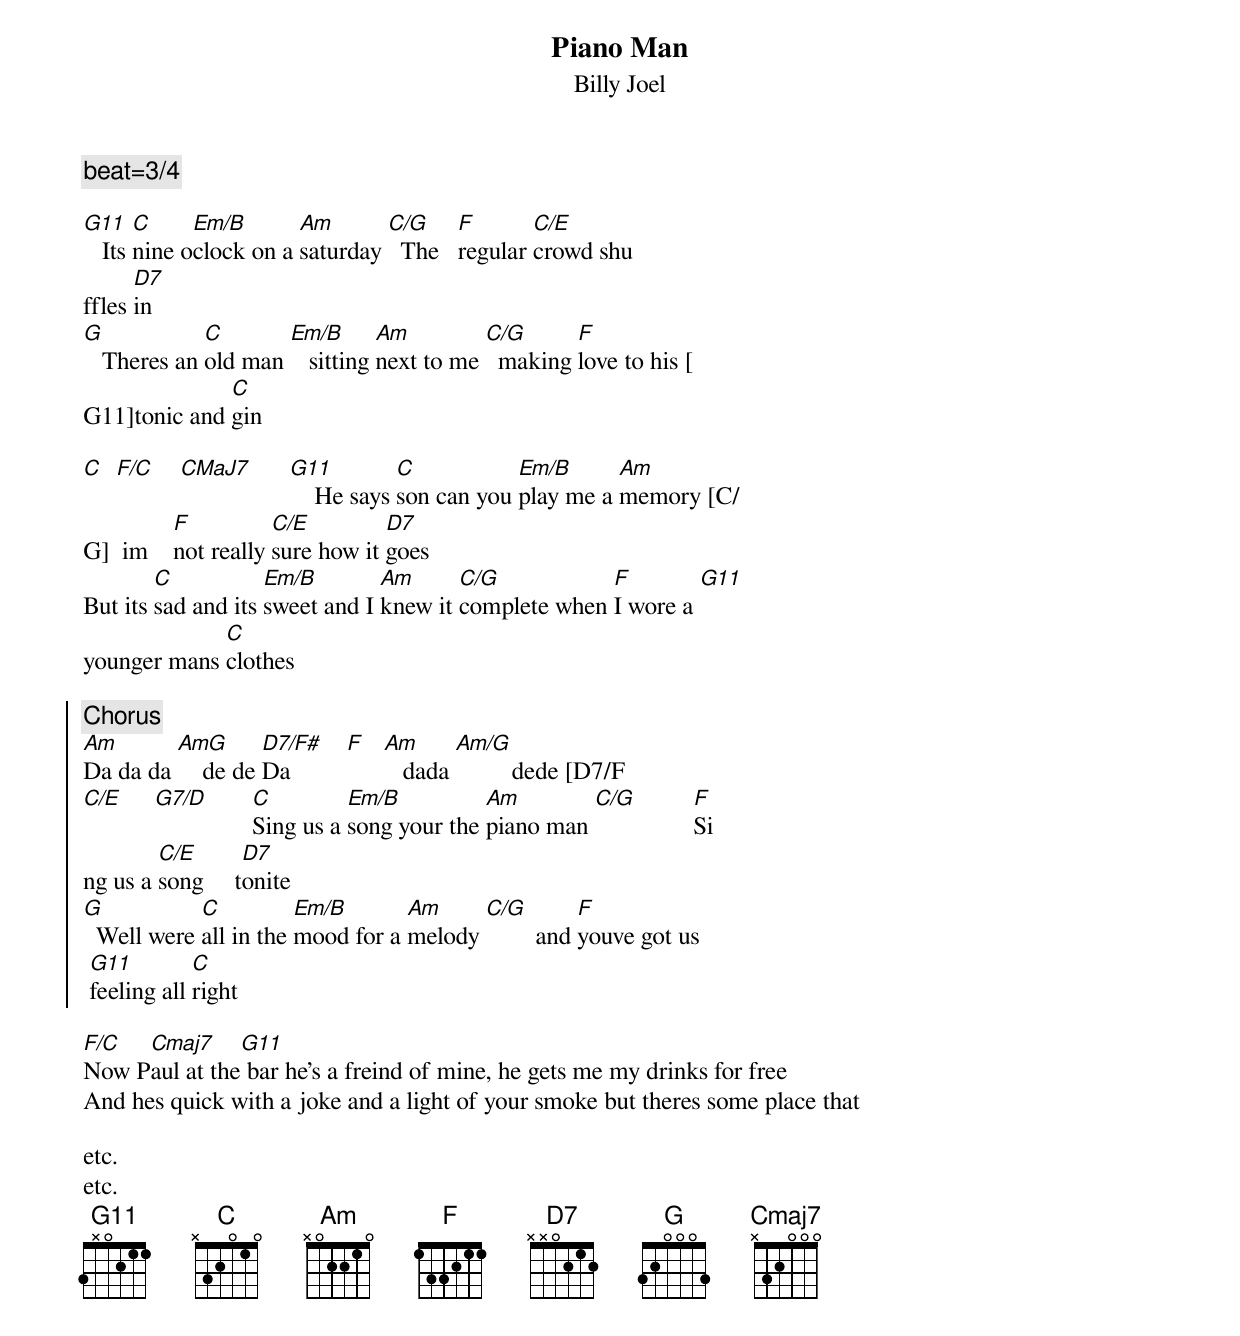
{t:Piano Man}
{st:Billy Joel}

{c:beat=3/4}

[G11]   Its [C]nine o[Em/B]clock on a [Am]saturday [C/G]  The   [F]regular [C/E]crowd shu
ffles [D7]in
[G]   Theres an [C]old man [Em/B]   sitting [Am]next to me [C/G]  making [F]love to his [
G11]tonic and [C]gin

[C]  [F/C]    [CMaJ7]      [G11]    He says [C]son can you [Em/B]play me a [Am]memory [C/
G]  im    [F]not really [C/E]sure how it [D7]goes
But its [C]sad and its [Em/B]sweet and I [Am]knew it [C/G]complete when [F]I wore a [G11]
younger mans [C]clothes

{soc}
{c:Chorus}
[Am]Da da da [AmG]    de de [D7/F#]Da         [F]   [Am]   dada [Am/G]         dede [D7/F
[C/E]     [G7/D]       [C]Sing us a [Em/B]song your the [Am]piano man [C/G]         [F]Si
ng us a [C/E]song     t[D7]onite
[G]  Well were [C]all in the [Em/B]mood for a [Am]melody [C/G]        and [F]youve got us
 [G11]feeling all [C]right
{eoc}

[F/C]Now P[Cmaj7]aul at the[G11] bar he's a freind of mine, he gets me my drinks for free
And hes quick with a joke and a light of your smoke but theres some place that

etc.
etc.
